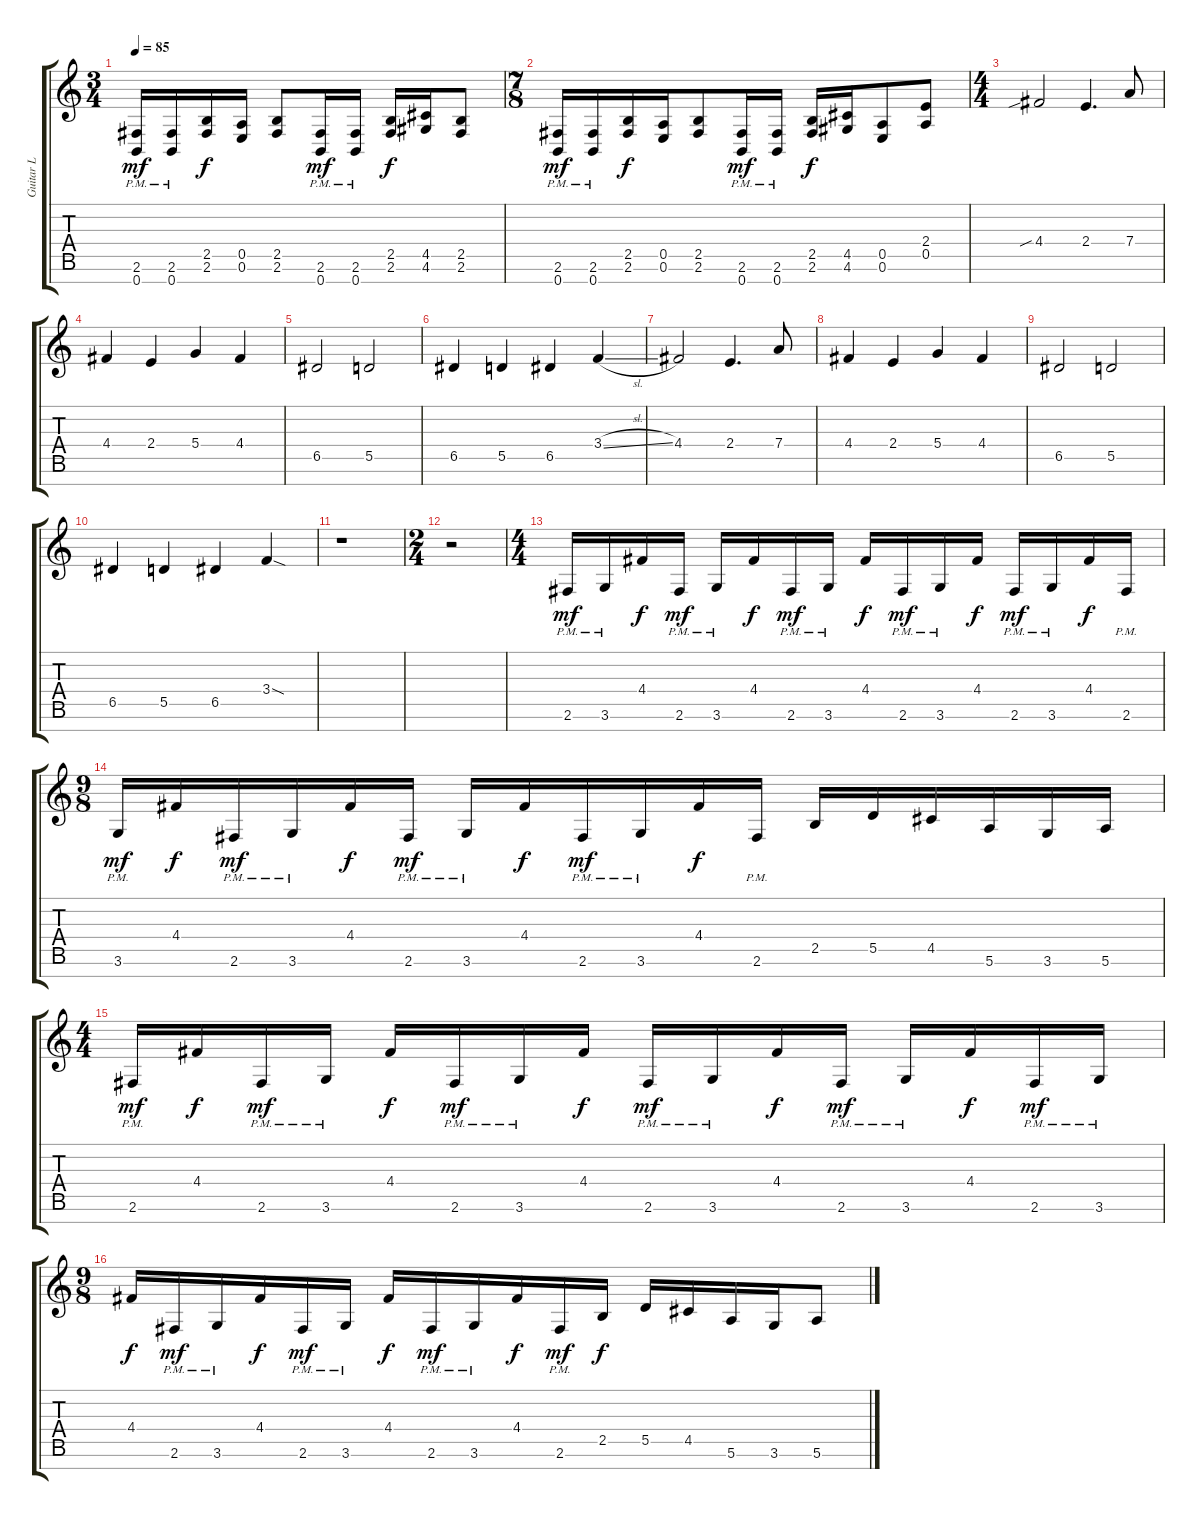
\track ("Guitar L" "Guitar L") {instrument distortionguitar}
\staff {score tabs}
\tuning (E4 B3 G3 D3 A2 E2 B1) {hide}
\ts (3 4)
\tempo 85
\clef g2
\ks c
(2.6{pm} 0.7{pm}).16{dy mf} (2.6{pm} 0.7{pm}).16 (2.5 2.6).16{dy f} (0.5 0.6).16 (2.5 2.6).8 (2.6{pm} 0.7{pm}).16{dy mf} (2.6{pm} 0.7{pm}).16 (2.5 2.6).16{dy f} (4.5 4.6).16 (2.5 2.6).8 |
\ts (7 8)
(2.6{pm} 0.7{pm}).16{dy mf} (2.6{pm} 0.7{pm}).16 (2.5 2.6).16{dy f} (0.5 0.6).16 (2.5 2.6).8 (2.6{pm} 0.7{pm}).16{dy mf} (2.6{pm} 0.7{pm}).16 (2.5 2.6).16{dy f} (4.5 4.6).16 (0.5 0.6).8 (2.4 0.5).8 |
\ts (4 4)
4.4{sib}.2 2.4.4{d} 7.4.8 |
4.4.4 2.4.4 5.4.4 4.4.4 |
6.5.2 5.5.2 |
6.5.4 5.5.4 6.5.4 3.4{sl}.4 |
4.4.2 2.4.4{d} 7.4.8 |
4.4.4 2.4.4 5.4.4 4.4.4 |
6.5.2 5.5.2 |
6.5.4 5.5.4 6.5.4 3.4{sod}.4 |
r.1 |
\ts (2 4)
r.2 |
\ts (4 4)
2.6{pm}.16{dy mf} 3.6{pm}.16 4.4.16{dy f} 2.6{pm}.16{dy mf} 3.6{pm}.16 4.4.16{dy f} 2.6{pm}.16{dy mf} 3.6{pm}.16 4.4.16{dy f} 2.6{pm}.16{dy mf} 3.6{pm}.16 4.4.16{dy f} 2.6{pm}.16{dy mf} 3.6{pm}.16 4.4.16{dy f} 2.6{pm}.16 |
\ts (9 8)
3.6{pm}.16{dy mf} 4.4.16{dy f} 2.6{pm}.16{dy mf} 3.6{pm}.16 4.4.16{dy f} 2.6{pm}.16{dy mf} 3.6{pm}.16 4.4.16{dy f} 2.6{pm}.16{dy mf} 3.6{pm}.16 4.4.16{dy f} 2.6{pm}.16 2.5.16 5.5.16 4.5.16 5.6.16 3.6.16 5.6.16 |
\ts (4 4)
2.6{pm}.16{dy mf} 4.4.16{dy f} 2.6{pm}.16{dy mf} 3.6{pm}.16 4.4.16{dy f} 2.6{pm}.16{dy mf} 3.6{pm}.16 4.4.16{dy f} 2.6{pm}.16{dy mf} 3.6{pm}.16 4.4.16{dy f} 2.6{pm}.16{dy mf} 3.6{pm}.16 4.4.16{dy f} 2.6{pm}.16{dy mf} 3.6{pm}.16 |
\ts (9 8)
4.4.16{dy f} 2.6{pm}.16{dy mf} 3.6{pm}.16 4.4.16{dy f} 2.6{pm}.16{dy mf} 3.6{pm}.16 4.4.16{dy f} 2.6{pm}.16{dy mf} 3.6{pm}.16 4.4.16{dy f} 2.6{pm}.16{dy mf} 2.5.16{dy f} 5.5.16 4.5.16 5.6.16 3.6.16 5.6.8
